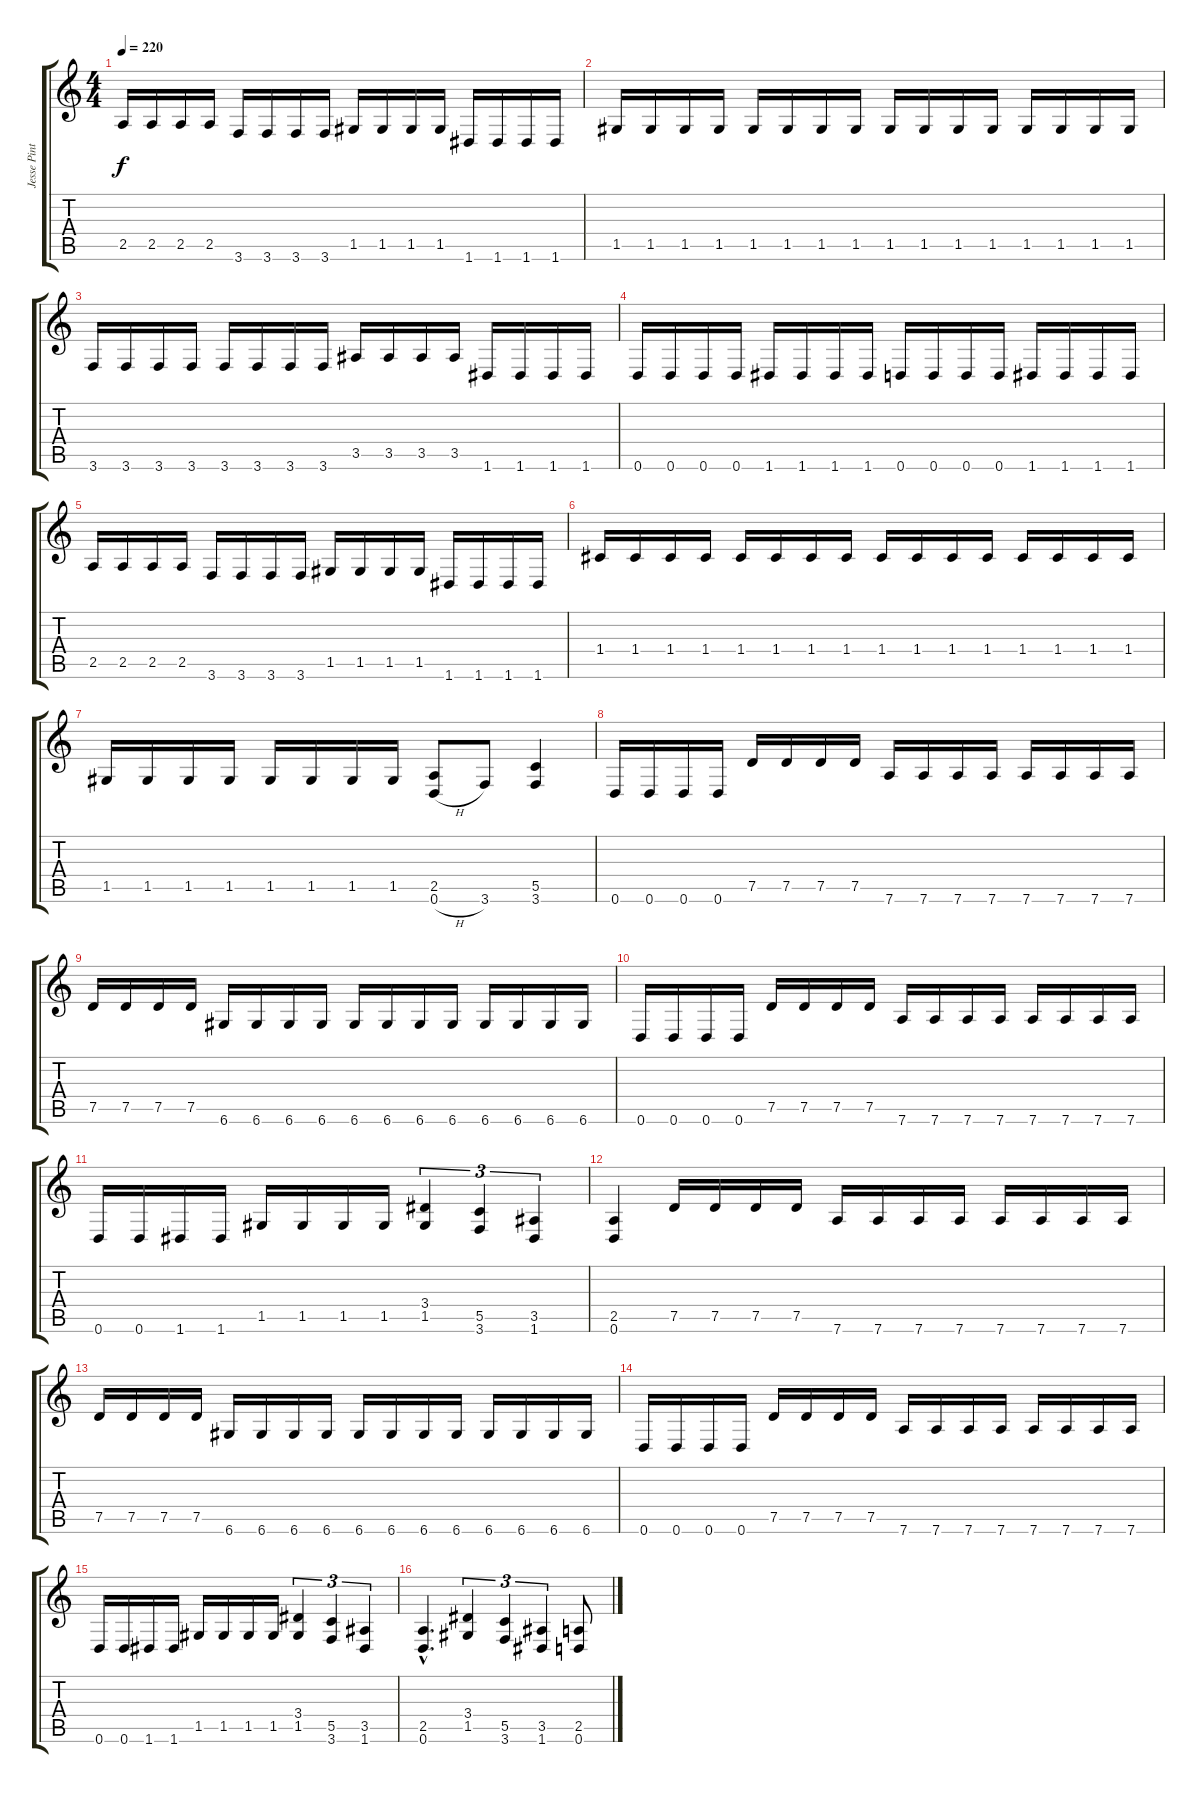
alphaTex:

\track ("Jesse Pintado (Guitar 2)" "Jesse Pint") {instrument distortionguitar}
\staff {score tabs}
\tuning (D4 A3 F3 C3 G2 D2) {hide}
\ts (4 4)
\tempo 220
\clef g2
\ks c
2.5.16{dy f} 2.5.16 2.5.16 2.5.16 3.6.16 3.6.16 3.6.16 3.6.16 1.5.16 1.5.16 1.5.16 1.5.16 1.6.16 1.6.16 1.6.16 1.6.16 |
1.5.16 1.5.16 1.5.16 1.5.16 1.5.16 1.5.16 1.5.16 1.5.16 1.5.16 1.5.16 1.5.16 1.5.16 1.5.16 1.5.16 1.5.16 1.5.16 |
3.6.16 3.6.16 3.6.16 3.6.16 3.6.16 3.6.16 3.6.16 3.6.16 3.5.16 3.5.16 3.5.16 3.5.16 1.6.16 1.6.16 1.6.16 1.6.16 |
0.6.16 0.6.16 0.6.16 0.6.16 1.6.16 1.6.16 1.6.16 1.6.16 0.6.16 0.6.16 0.6.16 0.6.16 1.6.16 1.6.16 1.6.16 1.6.16 |
2.5.16 2.5.16 2.5.16 2.5.16 3.6.16 3.6.16 3.6.16 3.6.16 1.5.16 1.5.16 1.5.16 1.5.16 1.6.16 1.6.16 1.6.16 1.6.16 |
1.4.16 1.4.16 1.4.16 1.4.16 1.4.16 1.4.16 1.4.16 1.4.16 1.4.16 1.4.16 1.4.16 1.4.16 1.4.16 1.4.16 1.4.16 1.4.16 |
1.5.16 1.5.16 1.5.16 1.5.16 1.5.16 1.5.16 1.5.16 1.5.16 (2.5 0.6{h}).8 3.6.8 (5.5 3.6).4 |
0.6.16 0.6.16 0.6.16 0.6.16 7.5.16 7.5.16 7.5.16 7.5.16 7.6.16 7.6.16 7.6.16 7.6.16 7.6.16 7.6.16 7.6.16 7.6.16 |
7.5.16 7.5.16 7.5.16 7.5.16 6.6.16 6.6.16 6.6.16 6.6.16 6.6.16 6.6.16 6.6.16 6.6.16 6.6.16 6.6.16 6.6.16 6.6.16 |
0.6.16 0.6.16 0.6.16 0.6.16 7.5.16 7.5.16 7.5.16 7.5.16 7.6.16 7.6.16 7.6.16 7.6.16 7.6.16 7.6.16 7.6.16 7.6.16 |
0.6.16 0.6.16 1.6.16 1.6.16 1.5.16 1.5.16 1.5.16 1.5.16 (3.4 1.5).4{tu (3 2)} (5.5 3.6).4{tu (3 2)} (3.5 1.6).4{tu (3 2)} |
(2.5 0.6).4 7.5.16 7.5.16 7.5.16 7.5.16 7.6.16 7.6.16 7.6.16 7.6.16 7.6.16 7.6.16 7.6.16 7.6.16 |
7.5.16 7.5.16 7.5.16 7.5.16 6.6.16 6.6.16 6.6.16 6.6.16 6.6.16 6.6.16 6.6.16 6.6.16 6.6.16 6.6.16 6.6.16 6.6.16 |
0.6.16 0.6.16 0.6.16 0.6.16 7.5.16 7.5.16 7.5.16 7.5.16 7.6.16 7.6.16 7.6.16 7.6.16 7.6.16 7.6.16 7.6.16 7.6.16 |
0.6.16 0.6.16 1.6.16 1.6.16 1.5.16 1.5.16 1.5.16 1.5.16 (3.4 1.5).4{tu (3 2)} (5.5 3.6).4{tu (3 2)} (3.5 1.6).4{tu (3 2)} |
(2.5{hac} 0.6{hac}).4{d} (3.4 1.5).4{tu (3 2)} (5.5 3.6).4{tu (3 2)} (3.5 1.6).4{tu (3 2)} (2.5 0.6).8
